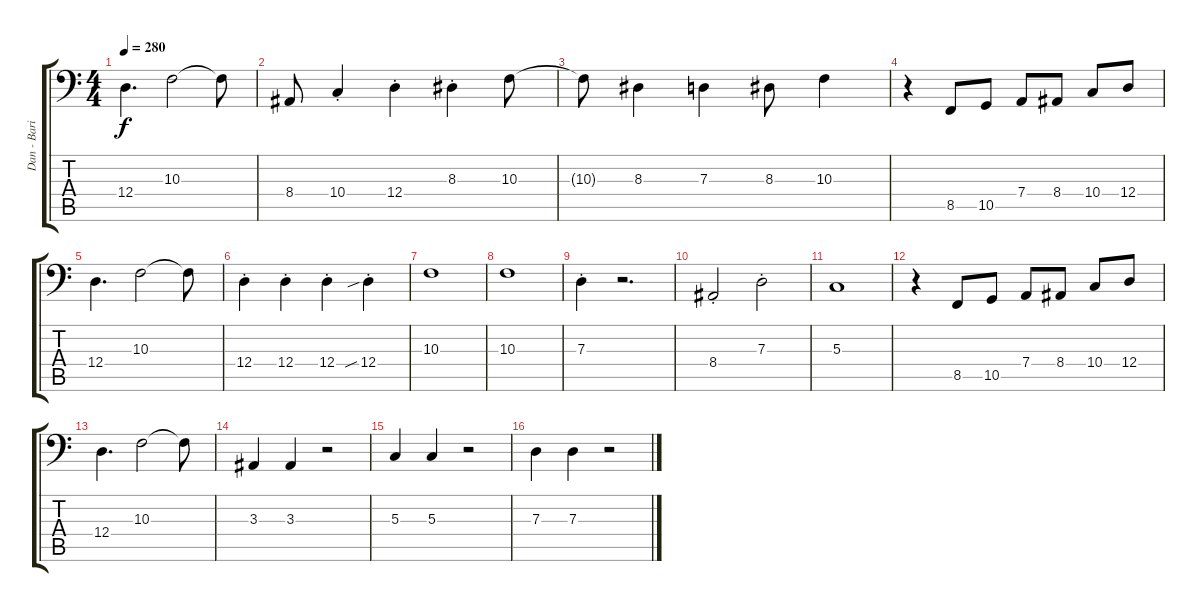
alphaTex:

\track ("Dan - Bari Sax" "Dan - Bari") {instrument baritonesax}
\staff {score tabs}
\tuning (E3 B2 G2 D2 A1 E1) {hide}
\ts (4 4)
\tempo 280
\clef f4
\ks c
12.4.4{d dy f} 10.3.2 10.3{t}.8 |
8.4.8 10.4{st}.4 12.4{st}.4 8.3{st}.4 10.3.8 |
10.3{t}.8 8.3.4 7.3.4 8.3.8 10.3.4 |
r.4 8.5.8 10.5.8 7.4.8 8.4.8 10.4.8 12.4.8 |
12.4.4{d} 10.3.2 10.3{t}.8 |
12.4{st}.4 12.4{st}.4 12.4{st}.4 12.4{sib st}.4 |
10.3.1 |
10.3.1 |
7.3{st}.4 r.2{d} |
8.4{st}.2 7.3{st}.2 |
5.3.1 |
r.4 8.5.8 10.5.8 7.4.8 8.4.8 10.4.8 12.4.8 |
12.4.4{d} 10.3.2 10.3{t}.8 |
3.3.4 3.3.4 r.2 |
5.3.4 5.3.4 r.2 |
7.3.4 7.3.4 r.2
